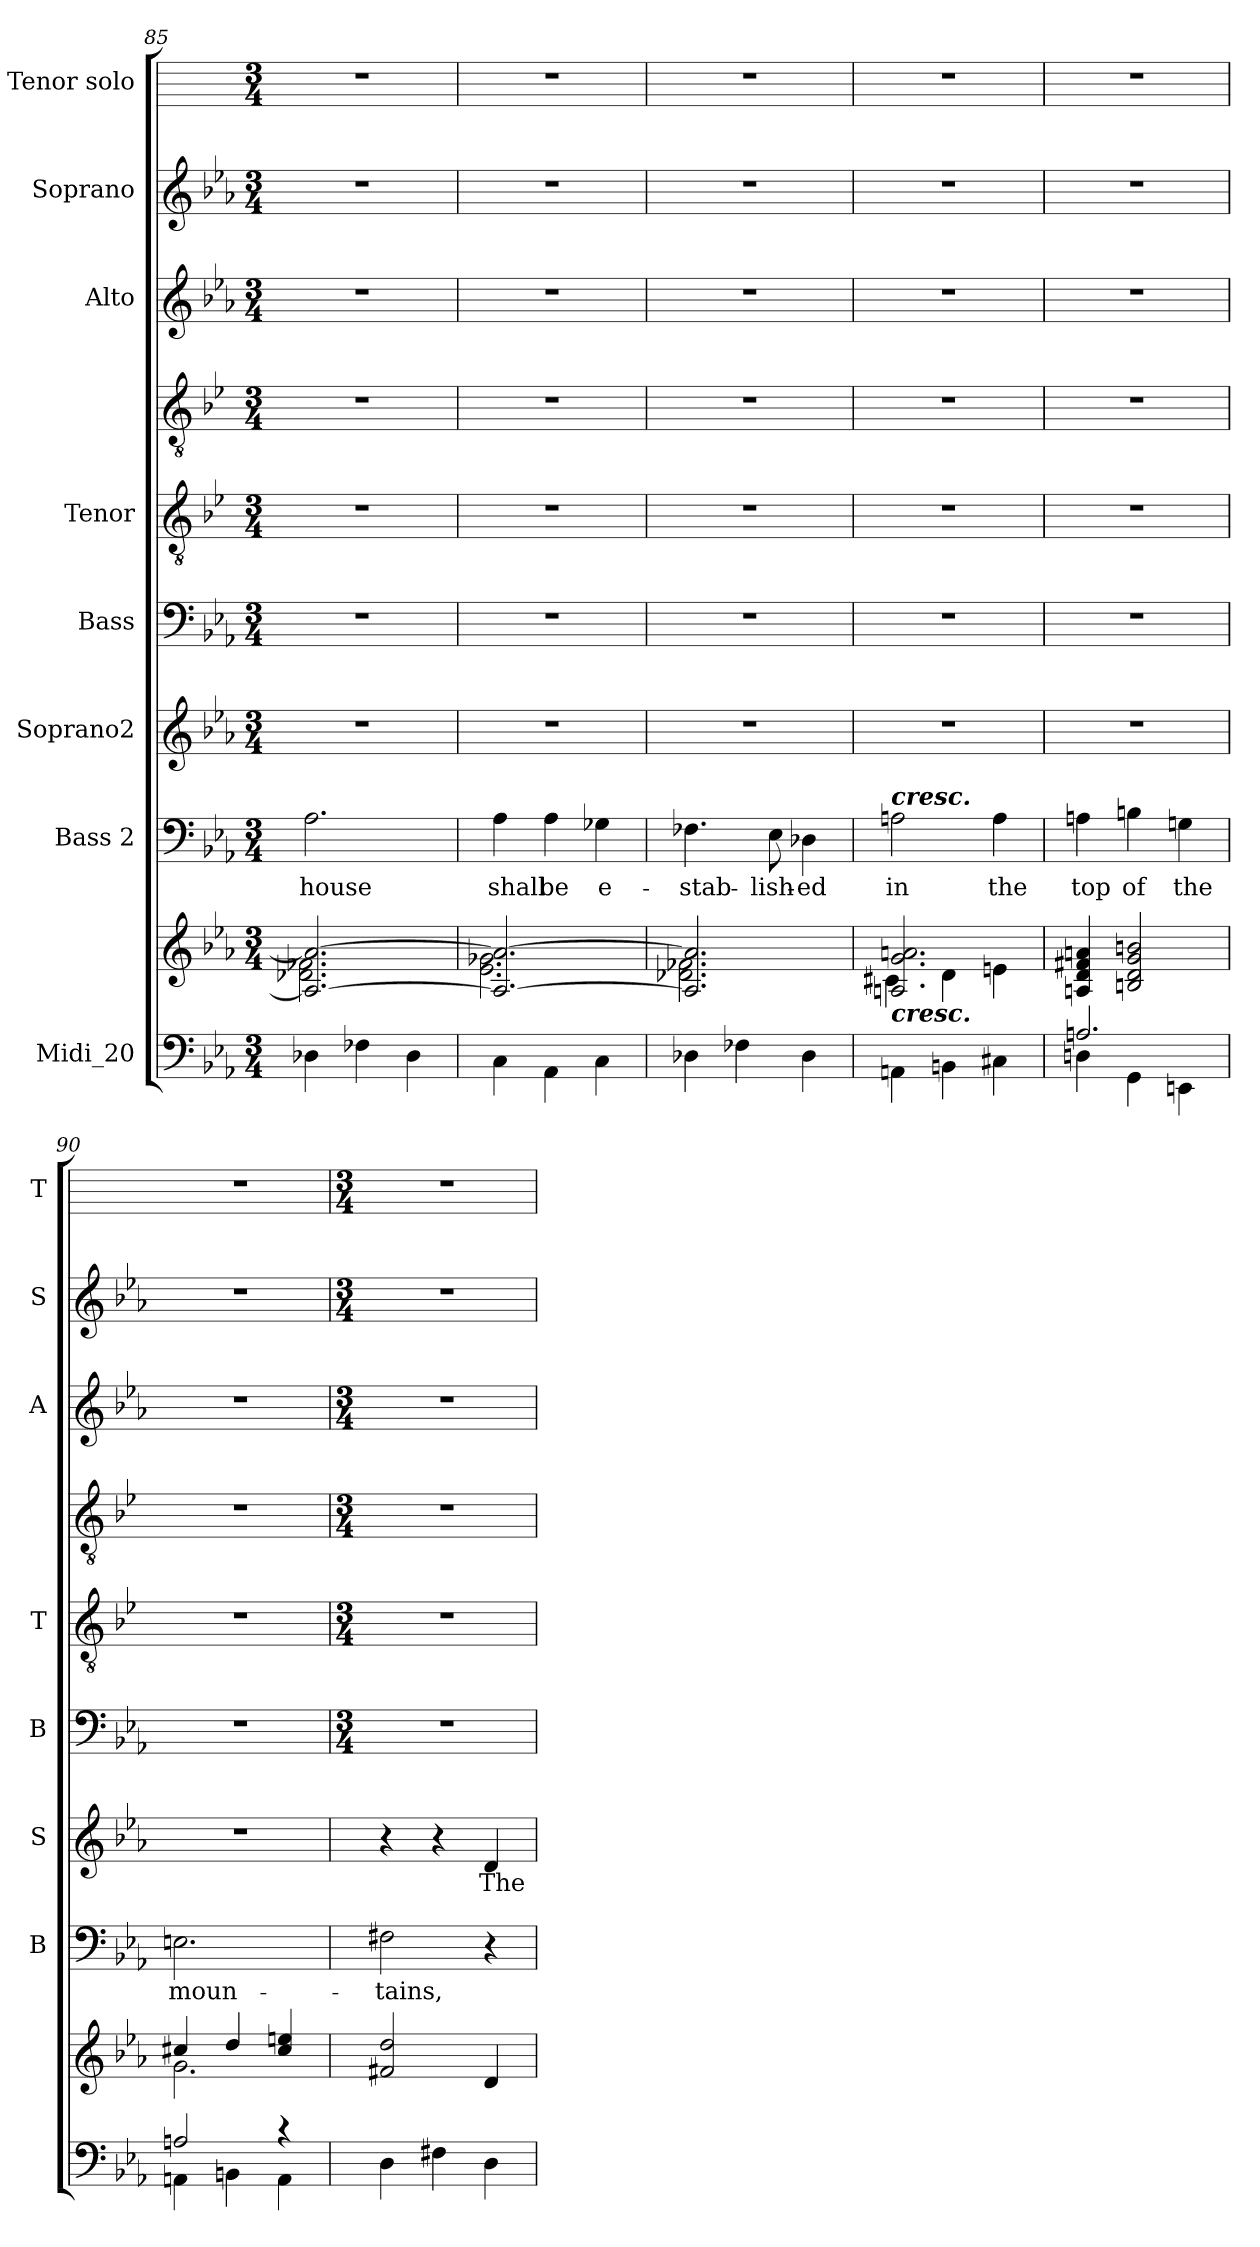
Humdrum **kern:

**kern	**kern	**kern	**text	**kern	**text	**kern	**kern	**kern	**kern	**kern	**kern
*part8	*part8	*part7	*part7	*part6	*part6	*part5	*part4	*part4	*part3	*part2	*part1
*staff10	*staff9	*staff8	*staff8	*staff7	*staff7	*staff6	*staff5	*staff4	*staff3	*staff2	*staff1
*I"Midi_20	*	*I"Bass 2	*	*I"Soprano2	*	*I"Bass	*I"Tenor	*	*I"Alto	*I"Soprano	*I"Tenor solo
*	*	*I'B	*	*I'S	*	*I'B	*I'T	*	*I'A	*I'S	*I'T
*clefF4	*clefG2	*clefF4	*	*clefG2	*	*clefF4	*clefGv2	*clefGv2	*clefG2	*clefG2	*
*	*	*	*	*	*	*	*ITrd4c7	*ITrd4c7	*	*	*
*k[b-e-a-]	*k[b-e-a-]	*k[b-e-a-]	*	*k[b-e-a-]	*	*k[b-e-a-]	*k[b-e-a-]	*k[b-e-a-]	*k[b-e-a-]	*k[b-e-a-]	*
*E-:	*E-:	*E-:	*	*E-:	*	*E-:	*E-:	*E-:	*E-:	*E-:	*
*M3/4	*M3/4	*M3/4	*	*M3/4	*	*M3/4	*M3/4	*M3/4	*M3/4	*M3/4	*M3/4
=85	=85	=85	=85	=85	=85	=85	=85	=85	=85	=85	=85
!LO:N:vis=1	!	!	!LO:LY:b	!LO:N:vis=1	!	!	!	!	!	!	!
*^	*^	*	*	*	*	*	*	*	*	*	*
2.ryy	4D-X	2.A-/_ 2.a-/_	2.d-X 2.f-X	2.A-	house	2.r	.	2.r	2.r	2.r	2.r	2.r	2.r
.	4F-X	.	.	.	.	.	.	.	.	.	.	.	.
.	4D-	.	.	.	.	.	.	.	.	.	.	.	.
=86	=86	=86	=86	=86	=86	=86	=86	=86	=86	=86	=86	=86	=86
!LO:N:vis=1	!	!	!	!	!LO:LY:b	!LO:N:vis=1	!	!	!	!	!	!	!
2.ryy	4C	2.A-/_ 2.a-/_	2.e- 2.g-X	4A-	shall	2.r	.	2.r	2.r	2.r	2.r	2.r	2.r
!	!	!	!	!	!LO:LY:b	!	!	!	!	!	!	!	!
.	4AA-	.	.	4A-	be	.	.	.	.	.	.	.	.
!	!	!	!	!	!LO:LY:b	!	!	!	!	!	!	!	!
.	4C	.	.	4G-X	e-	.	.	.	.	.	.	.	.
=87	=87	=87	=87	=87	=87	=87	=87	=87	=87	=87	=87	=87	=87
!LO:N:vis=1	!	!	!	!	!LO:LY:b	!LO:N:vis=1	!	!	!	!	!	!	!
2.ryy	4D-X	2.A-/] 2.a-/]	2.d-X 2.f-X	4.F-X	-stab-	2.r	.	2.r	2.r	2.r	2.r	2.r	2.r
.	4F-X	.	.	.	.	.	.	.	.	.	.	.	.
!	!	!	!	!	!LO:LY:b	!	!	!	!	!	!	!	!
.	.	.	.	8E-	-lish-	.	.	.	.	.	.	.	.
!	!	!	!	!	!LO:LY:b	!	!	!	!	!	!	!	!
.	4D-	.	.	4D-X\	-ed	.	.	.	.	.	.	.	.
=88	=88	=88	=88	=88	=88	=88	=88	=88	=88	=88	=88	=88	=88
!	!	!	!	!LO:TX:a:Bi:t=cresc.	!	!	!	!	!	!	!	!	!
!	!	!LO:TX:b:Bi:t=cresc.	!	!	!	!	!	!	!	!	!	!	!
!LO:N:vis=1	!	!	!	!	!LO:LY:b	!LO:N:vis=1	!	!	!	!	!	!	!
2.ryy	4AAn	2.An/ 2.g/ 2.an/	4c#X\	2An	in	2.r	.	2.r	2.r	2.r	2.r	2.r	2.r
.	4BBn	.	4d\	.	.	.	.	.	.	.	.	.	.
!	!	!	!	!	!LO:LY:b	!	!	!	!	!	!	!	!
.	4C#X	.	4en\	4A	the	.	.	.	.	.	.	.	.
=89	=89	=89	=89	=89	=89	=89	=89	=89	=89	=89	=89	=89	=89
!	!	!	!LO:N:vis=1	!	!LO:LY:b	!LO:N:vis=1	!	!	!	!	!	!	!
2.An/	4Dn\	4An/ 4d/ 4f#X/ 4an/	2.ryy	4An	top	2.r	.	2.r	2.r	2.r	2.r	2.r	2.r
!	!	!	!	!	!LO:LY:b	!	!	!	!	!	!	!	!
.	4GG\	2Bn/ 2d/ 2g/ 2bn/	.	4Bn	of	.	.	.	.	.	.	.	.
!	!	!	!	!	!LO:LY:b	!	!	!	!	!	!	!	!
.	4EEn\	.	.	4Gn	the	.	.	.	.	.	.	.	.
=90	=90	=90	=90	=90	=90	=90	=90	=90	=90	=90	=90	=90	=90
!	!	!	!	!	!LO:LY:b	!LO:N:vis=1	!	!	!	!	!	!	!
2An/	4AAn\	4cc#X/	2.g\	2.En	moun-	2.r	.	2.r	2.r	2.r	2.r	2.r	2.r
.	4BBn\	4dd/	.	.	.	.	.	.	.	.	.	.	.
4r	4AA\	4cc#/ 4een/	.	.	.	.	.	.	.	.	.	.	.
!!LO:LB:g=z
=91	=91	=91	=91	=91	=91	=91	=91	=91	=91	=91	=91	=91	=91
*	*	*	*	*	*	*	*	*M3/4	*M3/4	*M3/4	*M3/4	*M3/4	*M3/4
!LO:N:vis=1	!	!	!LO:N:vis=1	!	!LO:LY:b	!	!	!	!	!	!	!	!
2.ryy	4D	2f#X/ 2dd/	2.ryy	2F#X	-tains,	4r	.	2.r	2.r	2.r	2.r	2.r	2.r
.	4F#X	.	.	.	.	4r	.	.	.	.	.	.	.
!	!	!	!	!	!	!	!LO:LY:b	!	!	!	!	!	!
.	4D	4d/	.	4r	.	4d	The	.	.	.	.	.	.
*v	*v	*	*	*	*	*	*	*	*	*	*	*	*
*	*v	*v	*	*	*	*	*	*	*	*	*	*
=	=	=	=	=	=	=	=	=	=	=	=
*-	*-	*-	*-	*-	*-	*-	*-	*-	*-	*-	*-
